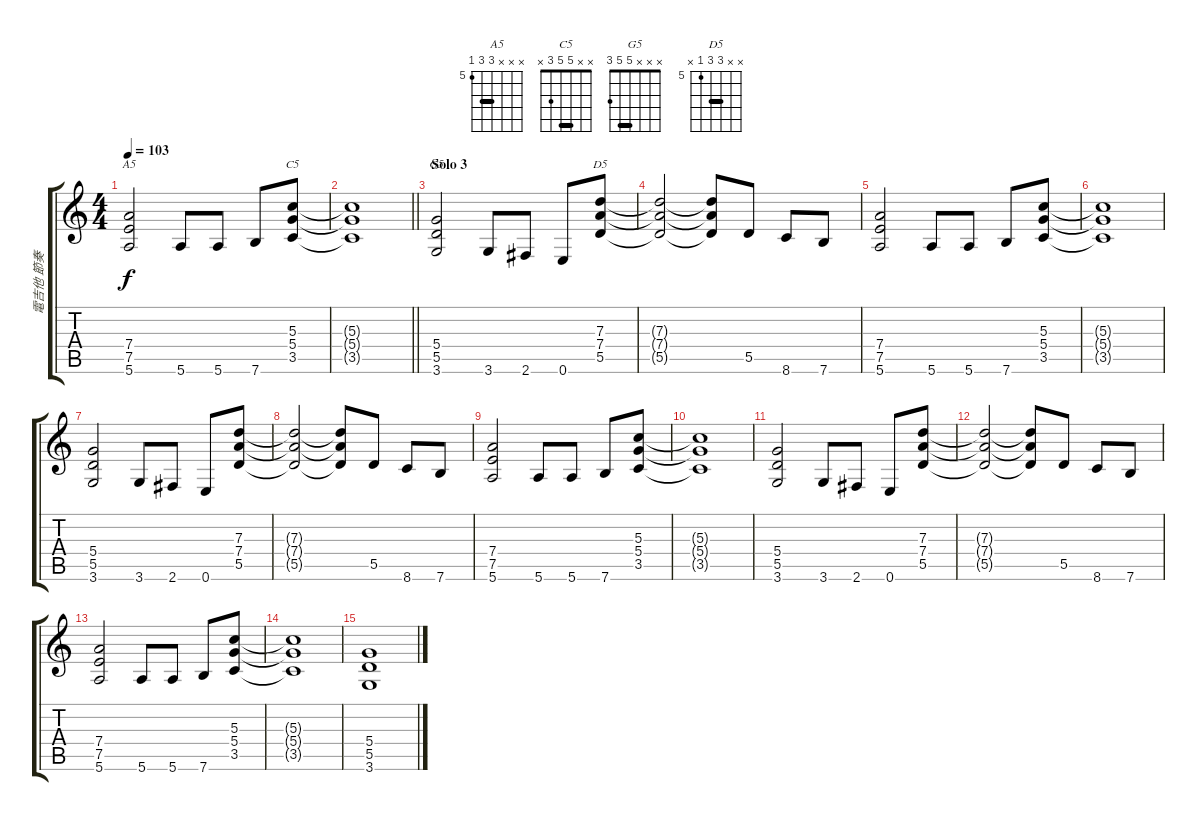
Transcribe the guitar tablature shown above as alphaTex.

\track ("電吉他 節奏" "電吉他 節奏") {instrument overdrivenguitar}
\staff {score tabs}
\tuning (E4 B3 G3 D3 A2 E2) {hide}
\chord ("A5" x x x 7 7 5) {firstfret 5 barre 7}
\chord ("C5" x x 5 5 3 x) {barre 5}
\chord ("G5" x x x 5 5 3) {barre 5}
\chord ("D5" x x 7 7 5 x) {firstfret 5 barre 7}
\ts (4 4)
\tempo 103
\clef g2
\ks c
(7.4 7.5 5.6).2{ch "A5" dy f} 5.6.8 5.6.8 7.6.8 (5.3 5.4 3.5).8{ch "C5"} |
\barLineRight lightlight
(5.3{t} 5.4{t} 3.5{t}).1 |
\section ("" "Solo 3")
(5.4 5.5 3.6).2{ch "G5"} 3.6.8 2.6.8 0.6.8 (7.3 7.4 5.5).8{ch "D5"} |
(7.3{t} 7.4{t} 5.5{t}).2 (7.3{t} 7.4{t} 5.5{t}).8 5.5.8 8.6.8 7.6.8 |
(7.4 7.5 5.6).2 5.6.8 5.6.8 7.6.8 (5.3 5.4 3.5).8 |
(5.3{t} 5.4{t} 3.5{t}).1 |
(5.4 5.5 3.6).2 3.6.8 2.6.8 0.6.8 (7.3 7.4 5.5).8 |
(7.3{t} 7.4{t} 5.5{t}).2 (7.3{t} 7.4{t} 5.5{t}).8 5.5.8 8.6.8 7.6.8 |
(7.4 7.5 5.6).2 5.6.8 5.6.8 7.6.8 (5.3 5.4 3.5).8 |
(5.3{t} 5.4{t} 3.5{t}).1 |
(5.4 5.5 3.6).2 3.6.8 2.6.8 0.6.8 (7.3 7.4 5.5).8 |
(7.3{t} 7.4{t} 5.5{t}).2 (7.3{t} 7.4{t} 5.5{t}).8 5.5.8 8.6.8 7.6.8 |
(7.4 7.5 5.6).2 5.6.8 5.6.8 7.6.8 (5.3 5.4 3.5).8 |
(5.3{t} 5.4{t} 3.5{t}).1 |
(5.4 5.5 3.6).1
